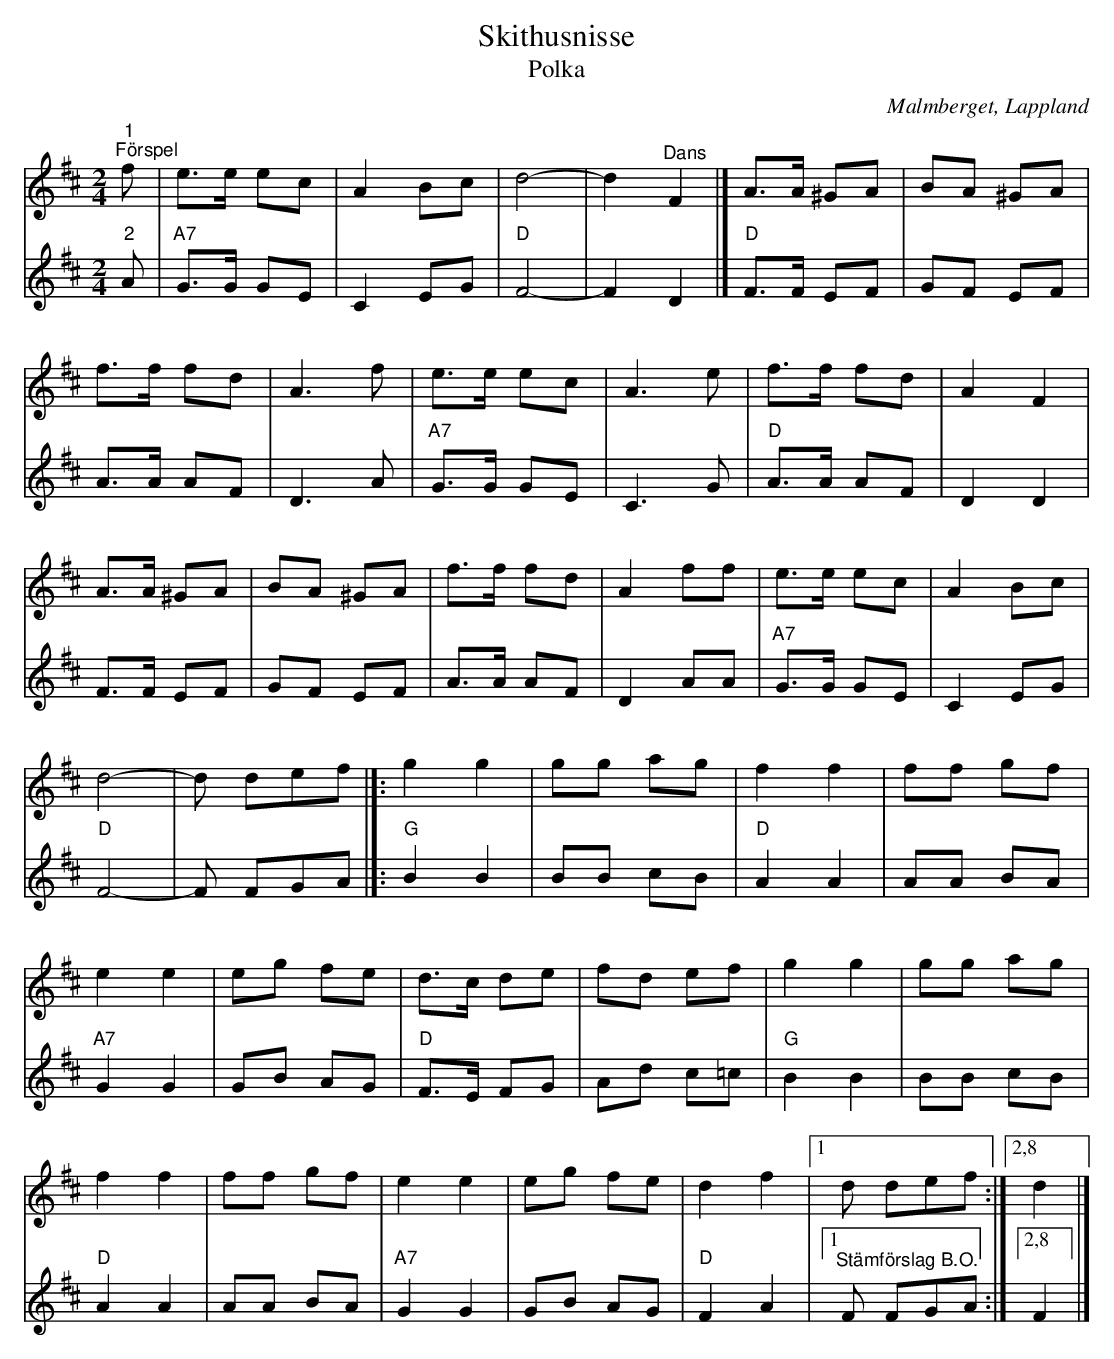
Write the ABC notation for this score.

X:1
T:Skithusnisse
T:Polka
O:Malmberget, Lappland
L:1/8
M:2/4
K:D
V:1
"^1""^Förspel" f | e>e ec | A2 Bc | d4- | d2"^Dans" F2 |] A>A ^GA | BA ^GA |
f>f fd | A3 f | e>e ec | A3 e | f>f fd | A2 F2 |
A>A ^GA | BA ^GA | f>f fd | A2 ff |  e>e ec | A2 Bc |
d4- | d def |]: g2 g2 | gg ag | f2 f2 | ff gf |
e2 e2 | eg fe | d>c de | fd ef | g2 g2 | gg ag |
f2 f2 | ff gf | e2 e2 | eg fe | d2 f2 |1 d def :|2,8 d2 |]
V:2
"^2" A | "A7" G>G GE | C2 EG | "D" F4- | F2 D2 |] "D" F>F EF | GF EF |
A>A AF | D3 A | "A7" G>G GE | C3 G | "D" A>A AF | D2 D2 |
F>F EF | GF EF | A>A AF | D2 AA | "A7" G>G GE | C2 EG |
"D" F4- | F FGA |]: "G" B2 B2 | BB cB | "D" A2 A2 | AA BA |
"A7" G2 G2 | GB AG |"D" F>E FG | Ad c=c |"G" B2 B2 | BB cB |
"D" A2 A2 | AA BA |"A7" G2 G2 | GB AG |"D" F2 A2 |1  "^Stämförslag B.O." F FGA :|2,8  F2 |]
